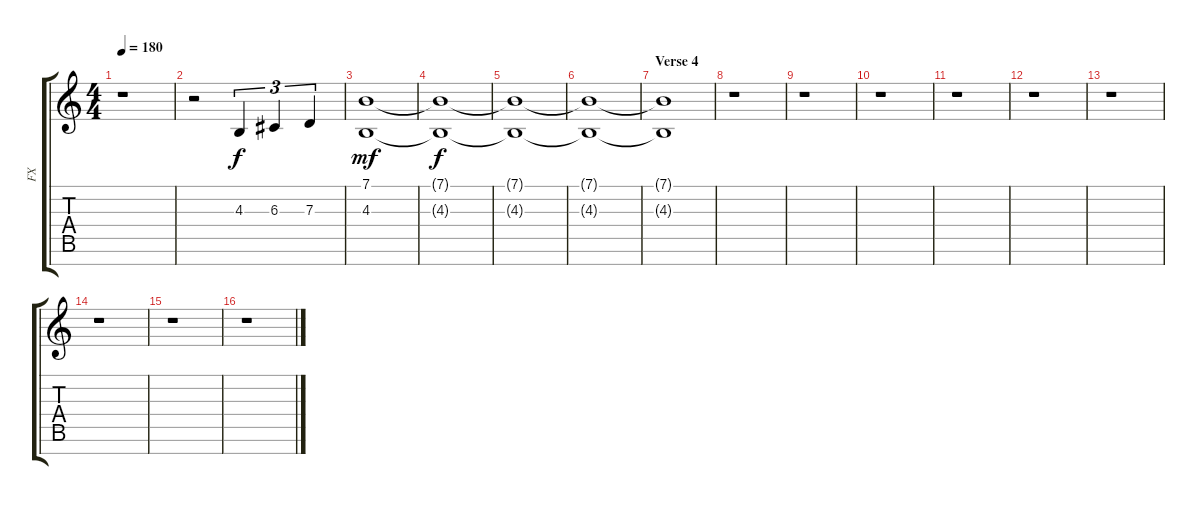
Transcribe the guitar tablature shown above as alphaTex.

\track ("FX" "FX") {instrument lead1square}
\staff {score tabs}
\tuning (E4 B3 G3 D3 A2 E2 B1) {hide}
\ts (4 4)
\tempo 180
\clef g2
\ks c
r.1{dy f} |
r.2 4.3.4{tu (3 2) volume 10 instrument choiraahs} 6.3.4{tu (3 2)} 7.3.4{tu (3 2)} |
(7.1 4.3).1{dy mf} |
(7.1{t} 4.3{t}).1{dy f} |
(7.1{t} 4.3{t}).1{volume 4} |
(7.1{t} 4.3{t}).1 |
\section ("" "Verse 4")
(7.1{t} 4.3{t}).1 |
r.1 |
r.1 |
r.1 |
r.1 |
r.1 |
r.1 |
r.1 |
r.1 |
r.1
